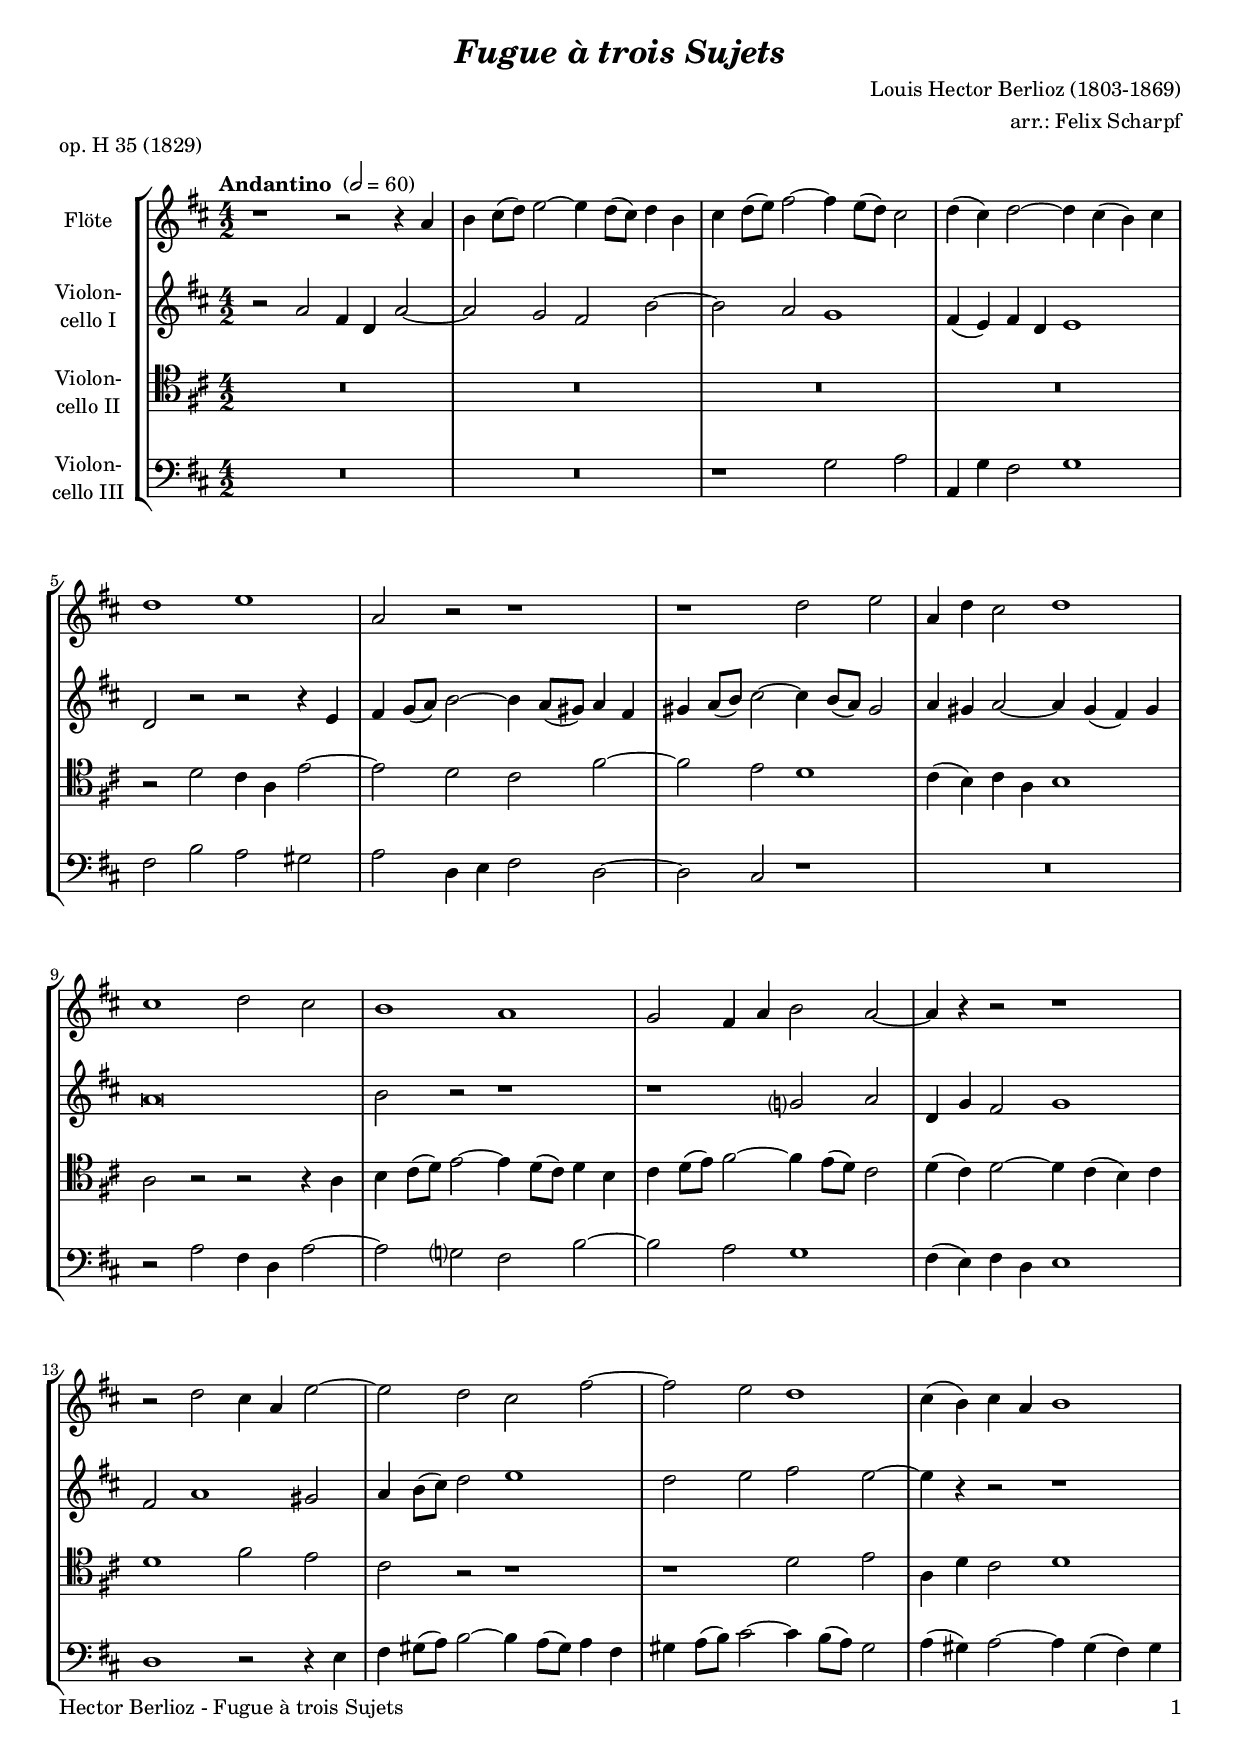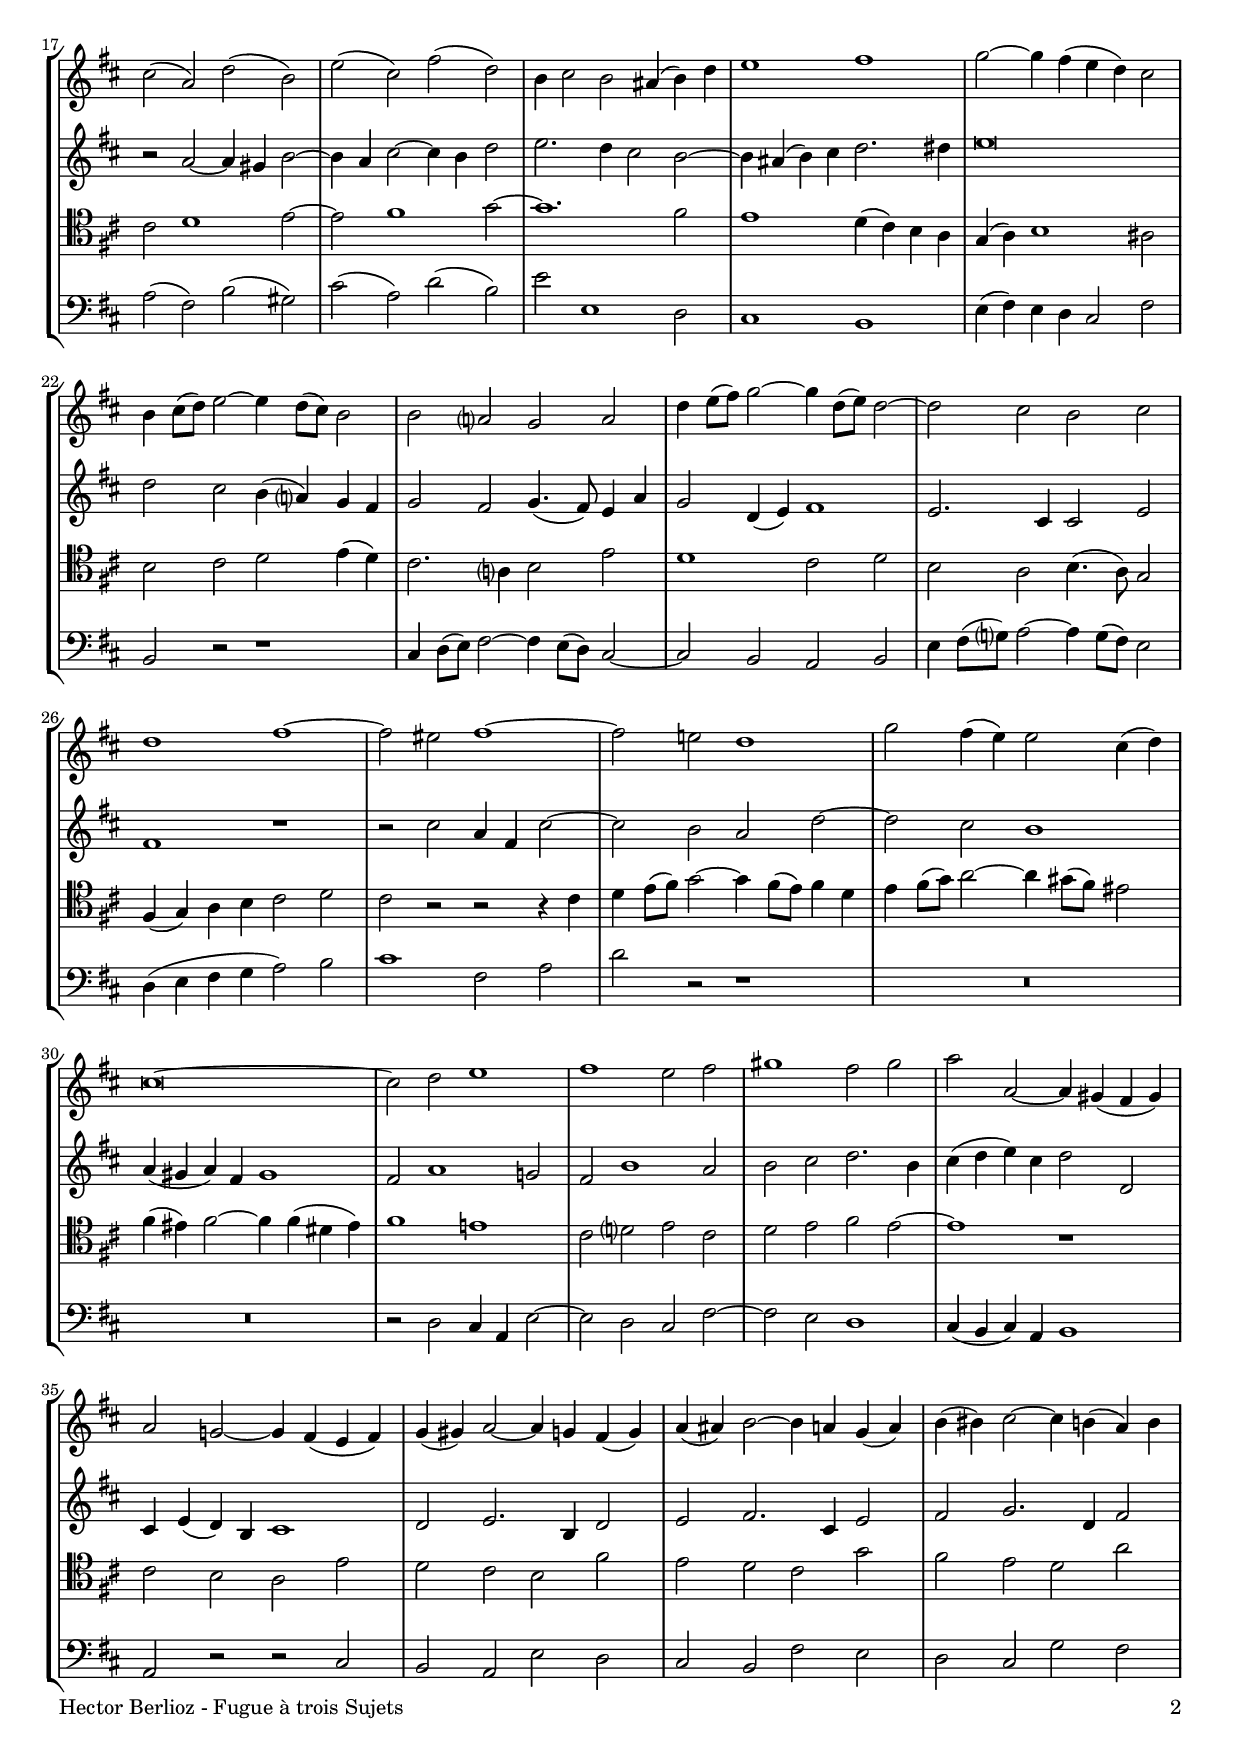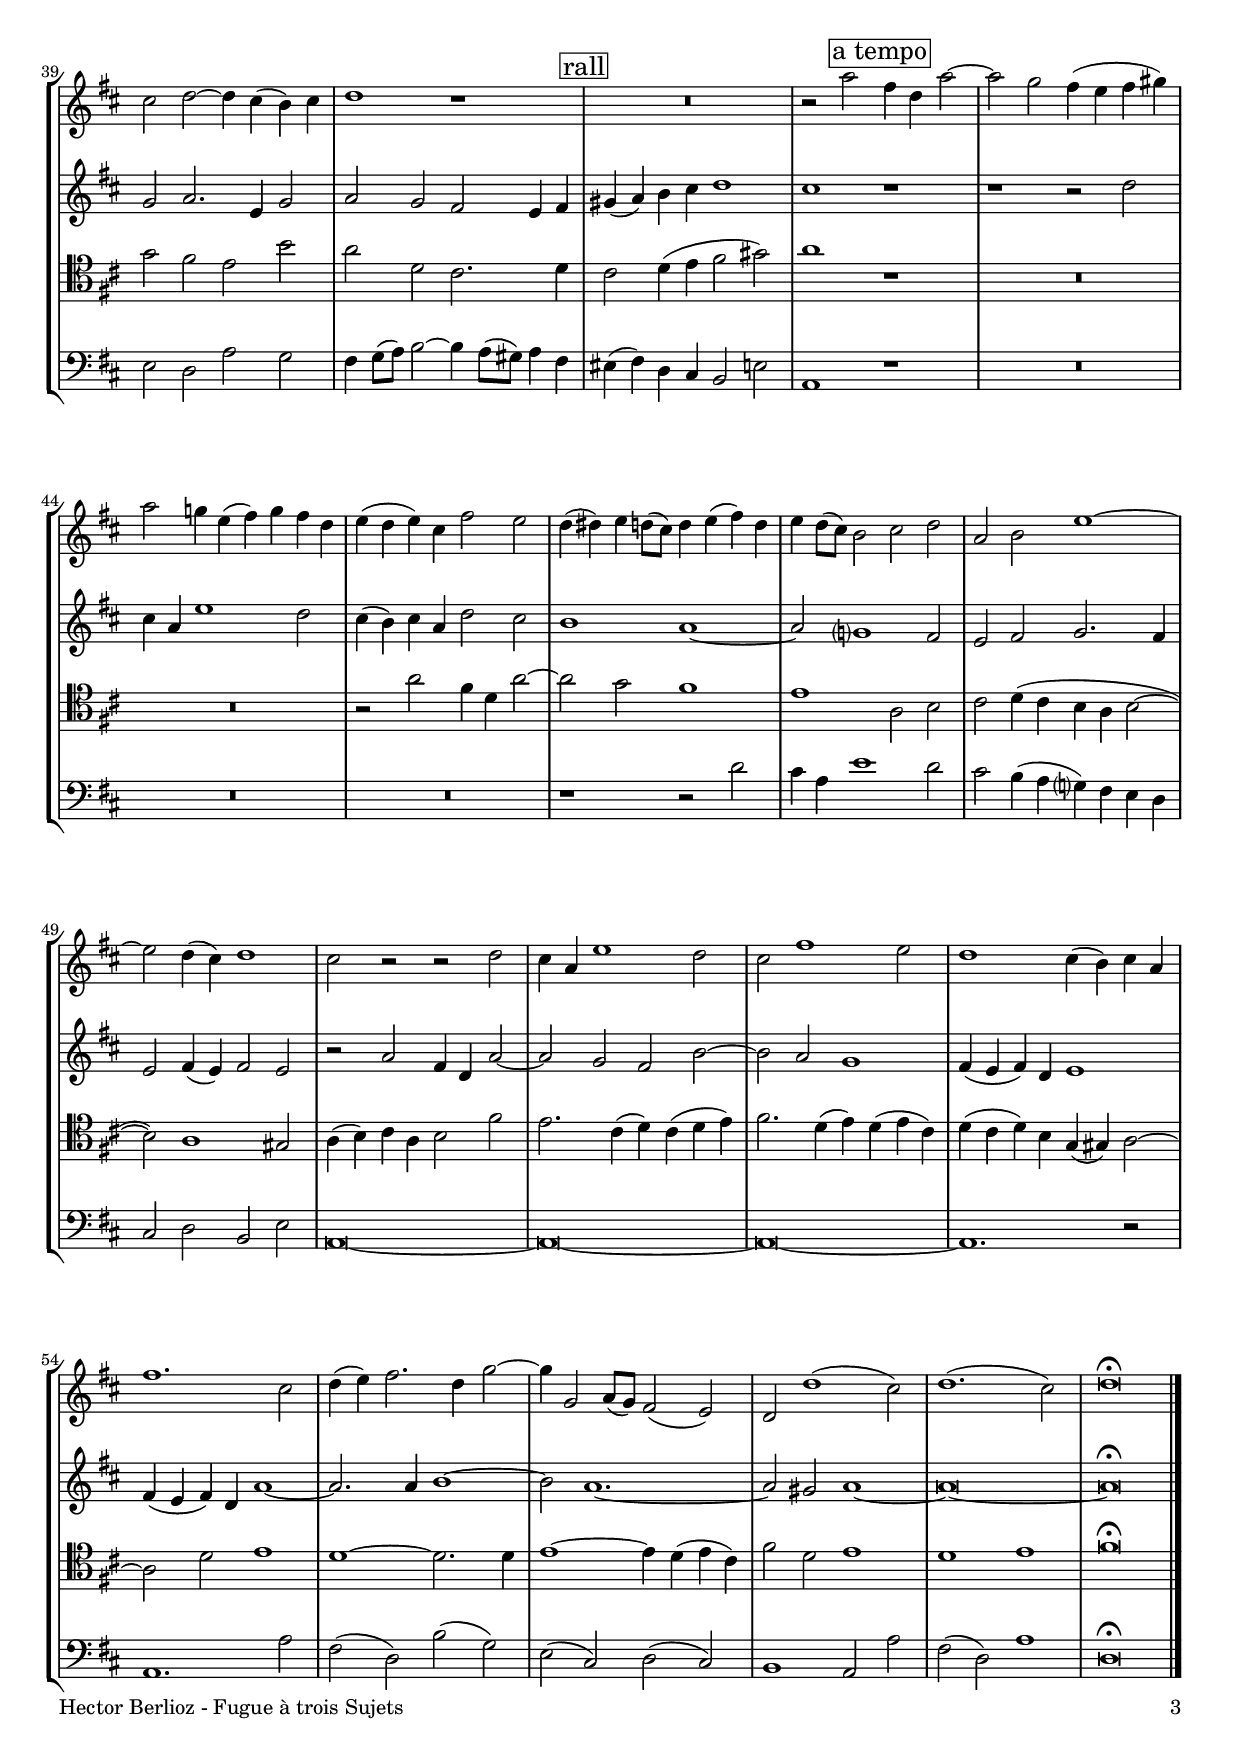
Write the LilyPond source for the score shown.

\version "2.18.2"
\include "deutsch.ly"
  
#(set-global-staff-size 18)

\header {
  title     = \markup \bold \italic "Fugue à trois Sujets"
  composer  = "Louis Hector Berlioz (1803-1869)"
  arranger  = "arr.: Felix Scharpf"
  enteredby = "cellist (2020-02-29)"
  piece     = "op. H 35 (1829)"
}

voiceconsts = {
  \key d \major
  \time 4/2
  \clef "treble"
%  \numericTimeSignature
  \compressFullBarRests
  % Set default beaming for all staves
  \set Timing.beamExceptions = #'()
  \set Timing.baseMoment     = #(ly:make-moment 1 4)
  \set Timing.beatStructure  = #'(1 1 1)
  \tempo "Andantino " 2=60
}

micl = "clarinet"
mifl = "flute"
miob = "oboe"
mifh = "french horn"
misx = "tenor sax"
mist = "string ensemble 1"
miba = "cello"
%miba = "bassoon"
%miba = "pizzicato strings"
%miba = "harpsichord"

atem  = \mark \markup \box "a tempo"
rall  = \mark \markup \box "rall"


va = \relative c'' {
  \voiceconsts

  r1 r2 r4 a
  h cis8( d) e2~ e4 d8( cis) d4 h
  cis d8( e) fis2~ fis4 e8( d) cis2
  d4( cis) d2~ d4 cis( h ) cis
  d1 e
  a,2 r r1

  r d2 e
  a,4 d cis2 d1
  cis d2 cis
  h1 a
  g2 fis4 a h2 a~
  a4 r r2 r1
  r2 d cis4 a e'2~
  e d cis fis~

  fis e d1
  cis4( h) cis a h1
  cis2( a) d( h)
  e( cis) fis( d)
  h4 cis2 h ais4( h) d
  e1 fis
  g2~ g4 fis( e d) cis2

  h4 cis8( d) e2~ e4 d8( cis) h2
  h a? g a
  d4 e8( fis) g2~ g4 d8( e) d2~
  d cis h cis
  d1 fis~
  fis2 eis fis1~
  fis2 e! d1

  g2 fis4( e) e2 cis4( d)
  cis\breve~
  cis2 d e1
  fis e2 fis
  gis1 fis2 gis
  a a,~ a4 gis( fis gis)
  a2 g!~ g4 fis( e fis)

  g( gis) a2~ a4 g fis( g)
  a( ais) h2~ h4 a g( a)
  h( his) cis2~ cis4 h( a) h
  cis2 d~ d4 cis( h) cis
  d1 r \rall
  R\breve

  r2 a' \atem fis4 d a'2~
  a g fis4( e fis gis)
  a2 g!4 e( fis) g fis d
  e( d e) cis fis2 e
  d4( dis) e d8( cis) d4 e( fis) d

  e d8( cis) h2 cis d
  a h e1~
  e2 d4( cis) d1
  cis2 r r d
  cis4 a e'1 d2
  cis fis1 e2
  d1 cis4( h) cis a
  fis'1. cis2

  d4( e) fis2. d4 g2~
  g4 g,2 a8( g) fis2( e)
  d d'1( cis2)
  d1.( cis2)
  d\breve\fermata \bar "|."
}

vb = \relative c'' {
  \voiceconsts

  r2 a2 fis4 d a'2~
  a g fis h~
  h a g1
  fis4( e) fis d e1
  d2 r r r4 e
  fis g8( a) h2~ h4 a8( gis) a4 fis

  gis4 a8( h) cis2~ cis4 h8( a) gis2
  a4 gis a2~ a4 gis( fis) gis
  a\breve
  h2 r r1
  r g?2 a
  d,4 g fis2 g1
  fis2 a1 gis2

  a4 h8( cis) d2 e1
  d2 e fis e~
  e4 r r2 r1
  r2 a,~ a4 gis h2~
  h4 a cis2~ cis4 h d2
  e2. d4 cis2 h~

  h4 ais( h) cis d2. dis4
  e\breve
  d2 cis h4( a?) g fis
  g2 fis g4.( fis8) e4 a
  g2 d4( e) fis1
  e2. cis4 cis2 e
  fis1 r

  r2 cis' a4 fis cis'2~
  cis h a d~
  d cis h1
  a4( gis a) fis gis1
  fis2 a1 g!2
  fis h1 a2
  h cis d2. h4

  cis( d e) cis d2 d,
  cis4 e( d) h cis1
  d2 e2. h4 d2
  e fis2. cis4 e2
  fis g2. d4 fis2
  g a2. e4 g2
  a g fis e4 fis \rall
  
  gis( a) h cis d1
  cis r
  r r2 d
  cis4 a e'1 d2
  cis4( h) cis a d2 cis
  h1 a~
  a2 g?1 fis2
  e fis g2. fis4

  e2 fis4( e) fis2 e
  r a fis4 d a'2~
  a g fis h~
  h a g1
  fis4( e fis) d e1
  fis4( e fis) d a'1~
  a2. a4 h1~
  h2 a1.~

  a2 gis a1~
  a\breve~
  a\fermata \bar "|."
}

vc = \relative c' {
  \voiceconsts
  \clef "tenor"

  R\breve*4
  r2 d cis4 a e'2~
  e d cis fis~
  fis e d1
  cis4( h) cis a h1
  a2 r r r4 a
  h cis8( d) e2~ e4 d8( cis) d4 h

  cis d8( e) fis2~ fis4 e8( d) cis2
  d4( cis) d2~ d4 cis( h) cis
  d1 fis2 e
  cis r r1
  r d2 e
  a,4 d cis2 d1
  cis2 d1 e2~

  e fis1 g2~
  g1. fis2
  e1 d4( cis) h a
  g( a) h1 ais2
  h cis d e4( d)
  cis2. a?4 h2 e
  d1 cis2 d

  h a h4.( a8) g2
  fis4( g) a h cis2 d
  cis r r r4 cis
  d e8( fis) g2~ g4 fis8( e) fis4 d
  e fis8( g) a2~ a4 gis8( fis) eis2

  fis4( eis) fis2~ fis4 fis( dis eis)
  fis1 e!
  cis2 d? e cis
  d e fis e~
  e1 r
  cis2 h a e'
  d cis h fis'
  e d cis g'

  fis e d a'
  g fis e h'
  a d, cis2. d4 \rall
  cis2 d4( e fis2 gis)
  a1 r
  R\breve*2
  r2 a fis4 d a'2~
  a g fis1

  e a,2 h
  cis d4( cis h a h2~
  h) a1 gis2
  a4( h) cis a h2 fis'
  e2. cis4( d) cis( d e)
  fis2. d4( e) d( e cis)

  d( cis d) h g( gis) a2~
  a d e1
  d~ d2. d4
  e1~ e4 d( e cis)
  fis2 d e1
  d e
  fis\breve\fermata \bar "|."
}

vd = \relative c' {
  \voiceconsts
  \clef "bass"

  R\breve*2
  r1 g2 a
  a,4 g' fis2 g1
  fis2 h a gis
  a d,4 e fis2 d~
  d cis r1
  R\breve
  r2 a' fis4 d a'2~
  a g? fis h~

  h a g1
  fis4( e) fis d e1
  d r2 r4 e
  fis gis8( a) h2~ h4 a8( gis) a4 fis
  gis a8( h) cis2~ cis4 h8( a) gis2

  a4( gis) a2~ a4 gis( fis) gis
  a2( fis) h( gis)
  cis( a) d( h)
  e e,1 d2
  cis1 h
  e4( fis) e d cis2 fis
  h, r r1

  cis4 d8( e) fis2~ fis4 e8( d) cis2~
  cis h a h
  e4 fis8( g?) a2~ a4 g8( fis) e2
  d4( e fis g a2) h
  cis1 fis,2 a
  d r r1
  R\breve*2

  r2 d, cis4 a e'2~
  e d cis fis~
  fis e d1
  cis4( h cis) a h1
  a2 r r cis
  h a e' d
  cis h fis' e
  d cis g' fis

  e d a' g
  fis4 g8( a) h2~ h4 a8( gis) a4 fis \rall
  eis( fis) d cis h2 e
  a,1 r
  R\breve*3
  r1 r2 d'
  cis4 a e'1 d2

  cis h4( a g?) fis e d
  cis2 d h e
  a,\breve~
  a~
  a~
  a1. r2
  a1. a'2
  fis( d) h'( g)
  e( cis) d( cis)

  h1 a2 a'
  fis( d) a'1
  d,\breve\fermata \bar "|."
}


music = \new StaffGroup <<
      \new Staff {
	\set Staff.midiInstrument = \mifl
	\set Staff.instrumentName = \markup \center-column { "Flöte" }
	\transpose d d { \va }
      }

      \new Staff {
	\set Staff.midiInstrument = \miba
	\set Staff.instrumentName = \markup \center-column { "Violon-" "cello I" }
	\transpose d d { \vb }
      }

      \new Staff {
	\set Staff.midiInstrument = \miba
	\set Staff.instrumentName = \markup \center-column { "Violon-" "cello II" }
	\transpose d d { \vc }
      }
      
      \new Staff {
	\set Staff.midiInstrument = \miba
	\set Staff.instrumentName = \markup \center-column { "Violon-" "cello III" }
	\transpose d d { \vd }
      }
>>

\book {
   \paper {
    print-page-number = ##t
    print-first-page-number = ##t
    ragged-last-bottom = ##f
    oddHeaderMarkup = \markup \null
    evenHeaderMarkup = \markup \null
    oddFooterMarkup = \markup {
      \fill-line {
        \on-the-fly #print-page-number-check-first
        "Hector Berlioz - Fugue à trois Sujets" \fromproperty #'page:page-number-string
      }
    }
    evenFooterMarkup = \oddFooterMarkup
  } \score {
    \music
    \layout {}
  }

  \score {
    \unfoldRepeats \music

    \midi {
      \context {
        \Score
      }
    }
  }
}
